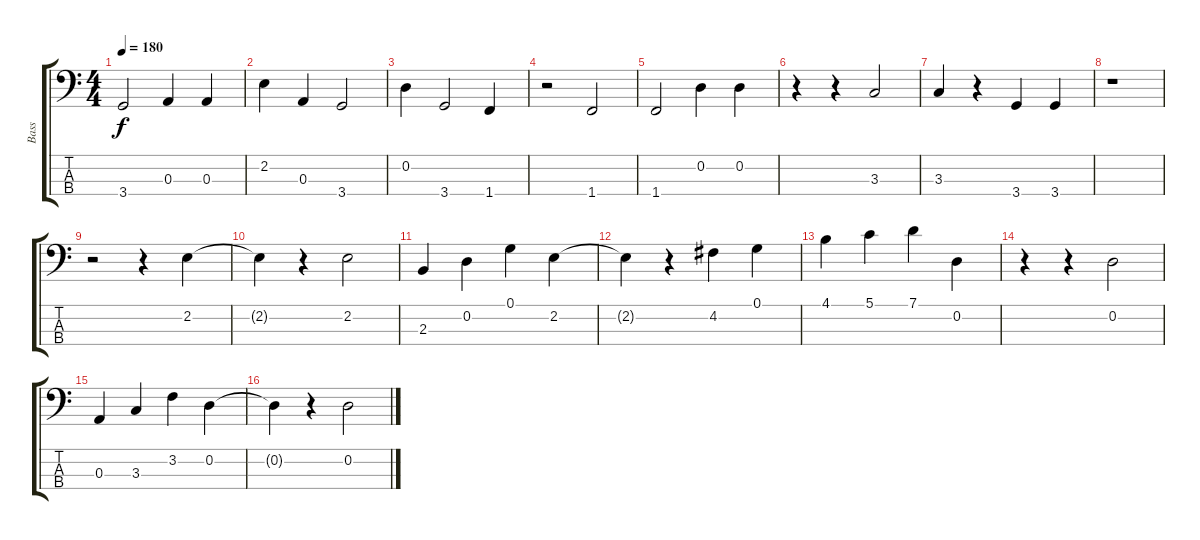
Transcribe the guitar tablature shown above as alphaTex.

\track ("Bass" "Bass") {instrument electricbassfinger}
\staff {score tabs}
\tuning (G2 D2 A1 E1) {hide}
\ts (4 4)
\tempo 180
\clef f4
\ks c
3.4.2{dy f} 0.3.4 0.3.4 |
2.2.4 0.3.4 3.4.2 |
0.2.4 3.4.2 1.4.4 |
r.2 1.4.2 |
1.4.2 0.2.4 0.2.4 |
r.4 r.4 3.3.2 |
3.3.4 r.4 3.4.4 3.4.4 |
r.1 |
r.2 r.4 2.2.4 |
2.2{t}.4 r.4 2.2.2 |
2.3.4 0.2.4 0.1.4 2.2.4 |
2.2{t}.4 r.4 4.2.4 0.1.4 |
4.1.4 5.1.4 7.1.4 0.2.4 |
r.4 r.4 0.2.2 |
0.3.4 3.3.4 3.2.4 0.2.4 |
0.2{t}.4 r.4 0.2.2
